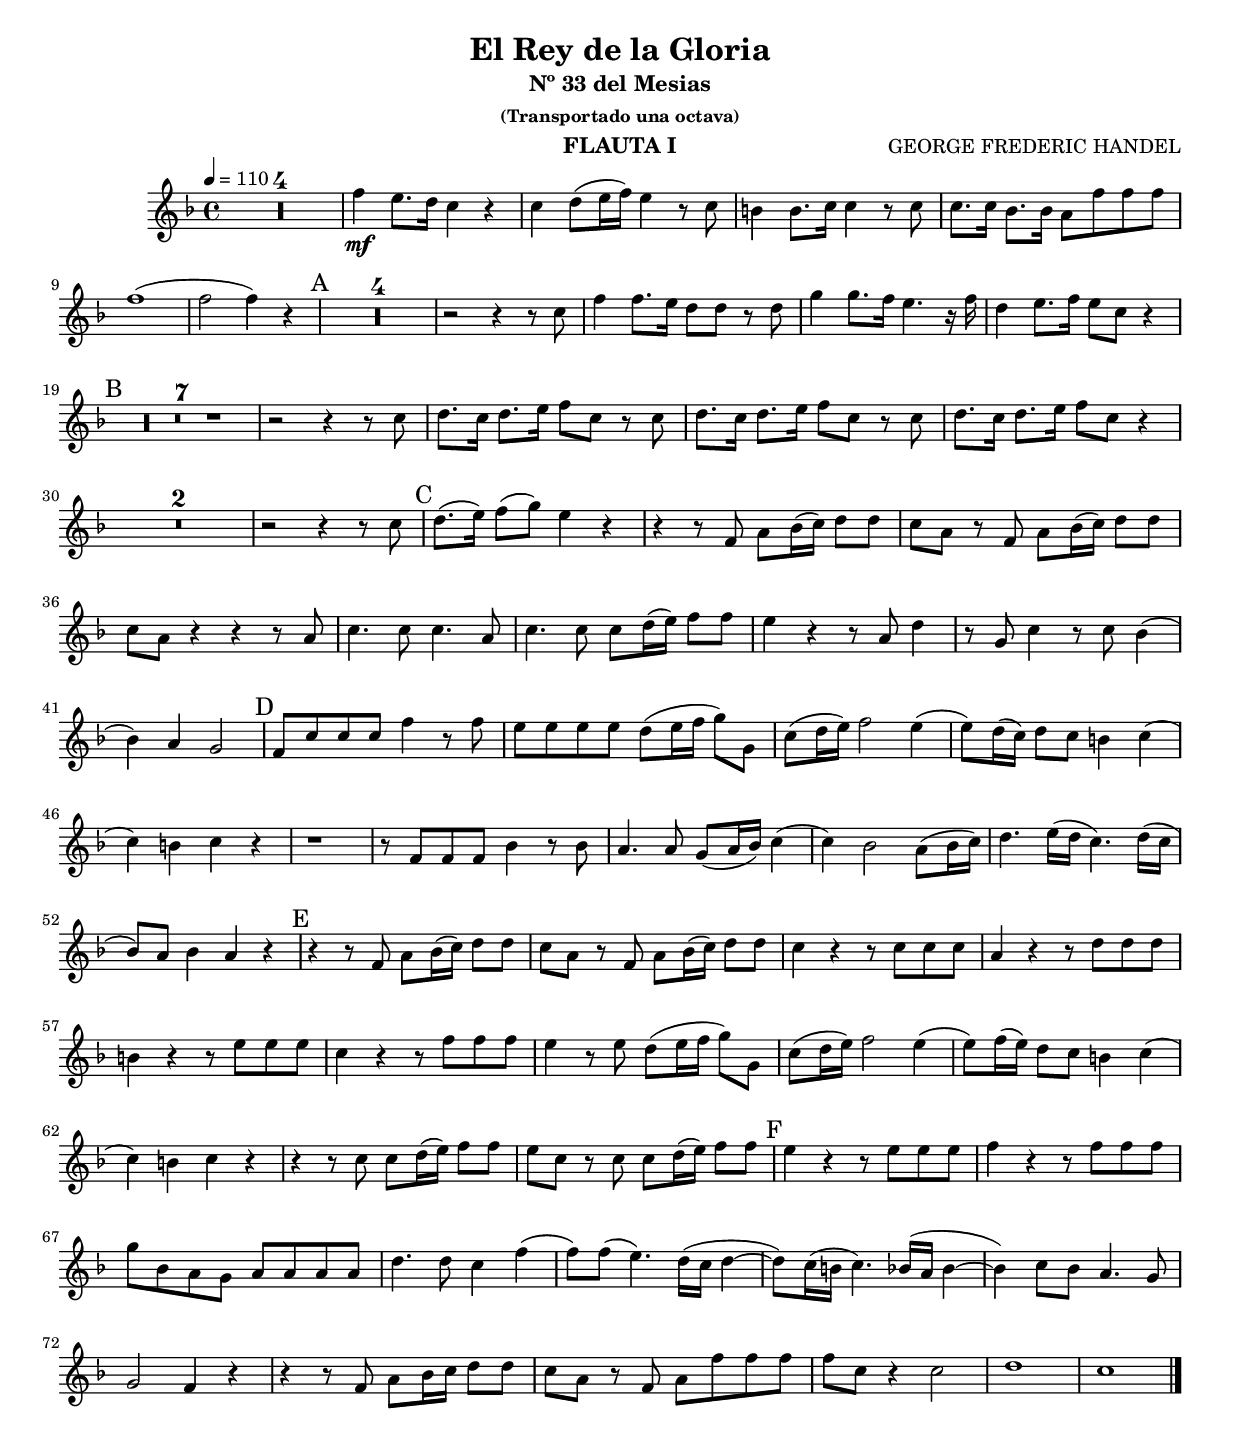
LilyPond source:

% Created on Wed Jan 26 21:22:44 CST 2011
% by search.sam@
\version "2.12.3"
#(set-global-staff-size 17)

\header {
	title = "El Rey de la Gloria" 
	subtitle = "Nº 33 del Mesias" 
	subsubtitle = "(Transportado una octava)" 
 	composer = "GEORGE FREDERIC HANDEL" 
 	instrument = "FLAUTA I" 
}

staffFlauta = \new Staff {
	\time 4/4
	\tempo 4 = 110
	\set Staff.midiInstrument = "flute"
	\set Score.skipBars = ##t
	\key f \major
	\clef treble
	
	\relative c' { 	
 % Type notes here 
 	R1*4 |%4
 	f'4\mf e8. d16 c4 r4 |%5
 	c4 d8 (e16 f) e4 r8 c8 |%6
 	b4 b8. c16 c4 r8 c8 |%7
 	c8. c16 bes8. bes16 a8 f'8 f8 f8 |%8
 	f1( |%9
 	f2 f4) r4 |%10
 	\mark A R1*4 |%14
 	r2 r4 r8 c8 |%15
 	f4 f8. e16 d8 d8 r8 d8 |%16
 	g4 g8. f16 e4. r16 f16 |%17
 	d4 e8. f16 e8 c8 r4 |%18
 	\mark B R1*7 |%25
 	r2 r4 r8 c8 |%26
 	d8. c16 d8. e16 f8 c8 r8 c8 |%27
 	d8. c16 d8. e16 f8 c8 r8 c8 |%28
 	d8. c16 d8. e16 f8 c8 r4 |%29
 	R1*2 |%31
 	r2 r4 r8 c8 |%32
 	\mark C d8. (e16) f8 (g8) e4 r4 |%33
 	r4 r8 f,8 a8 bes16 (c16) d8 d8 |%34
 	c8 a8 r8 f8 a8 bes16 (c16) d8 d8 |%35
 	c8 a8 r4 r4 r8 a8 |%36
 	c4. c8 c4. a8 |%37
 	c4. c8 c8 d16 (e16) f8 f8 |%38
 	e4 r4 r8 a,8 d4 |%39
 	r8 g,8 c4 r8 c8 bes4( |%40
 	bes4) a4 g2 |%41
 	\mark D f8 c'8 c8 c8 f4 r8 f8 |%42
 	e8 e8 e8 e8 d8 (e16 f16 g8) g,8 |%43
 	c8 (d16 e16) f2 e4( |%44
 	e8) d16 (c16) d8 c8 b4 c4( |%45
 	c4) b4 c4 r4 |%46
 	r1 |%47
 	r8 f,8 f8 f8 bes4 r8 bes8 |%48
 	a4. a8 g8 (a16 bes16) c4( |%49
 	c4) bes2 a8 (bes16 c16) |%50
 	d4. e16 (d16 c4.) d16 (c16 |%51
 	bes8) a8 bes4 a4 r4 |%52
 	\mark E r4 r8 f8 a8 bes16 (c16) d8 d8 |%53
 	c8 a8 r8 f8 a8 bes16 (c16) d8 d8 |%54
 	c4 r4 r8 c8 c8 c8 |%55
 	a4 r4 r8 d8 d8 d8 |%56
 	b4 r4 r8 e8 e8 e8 |%57
 	c4 r4 r8 f8 f8 f8 |%58
 	e4 r8 e8 d8 (e16 f16 g8) g,8 |%59
 	c8 (d16 e16) f2 e4( |%60
 	e8) f16 (e16) d8 c8 b4 c( |%61
 	c4) b4 c4 r4 |%62
 	r4 r8 c8 c8 d16 (e16) f8 f8 |%63
 	e8 c8 r8 c8 c8 d16 (e16) f8 f8 |%64
 	\mark F e4 r4 r8 e8 e8 e8 |%65
 	f4 r4 r8 f8 f8 f8 |%66
 	g8 bes,8 a8 g8 a8 a8 a8 a8 |%67
 	d4. d8 c4 f4( |%68
 	f8) f8 (e4.) d16 (c16 d4~ |%69
 	d8) c16 (b16 c4.) bes16 (a16 bes4~ |%70
 	bes4) c8 bes8 a4. g8  |%71
 	g2 f4 r4 |%72
 	r4 r8 f8 a8 bes16 c16 d8 d8 |%73
 	c8 a8 r8 f8 a8 f'8 f8 f8 |%74
 	f8 c8 r4 c2 |%75
 	d1 |%76
 	c1 |%77
	\bar "|."
	}
}


\score {
	<<
		\staffFlauta
	>>
	\midi {
	}
	\layout {
	}
}

\paper {
}


